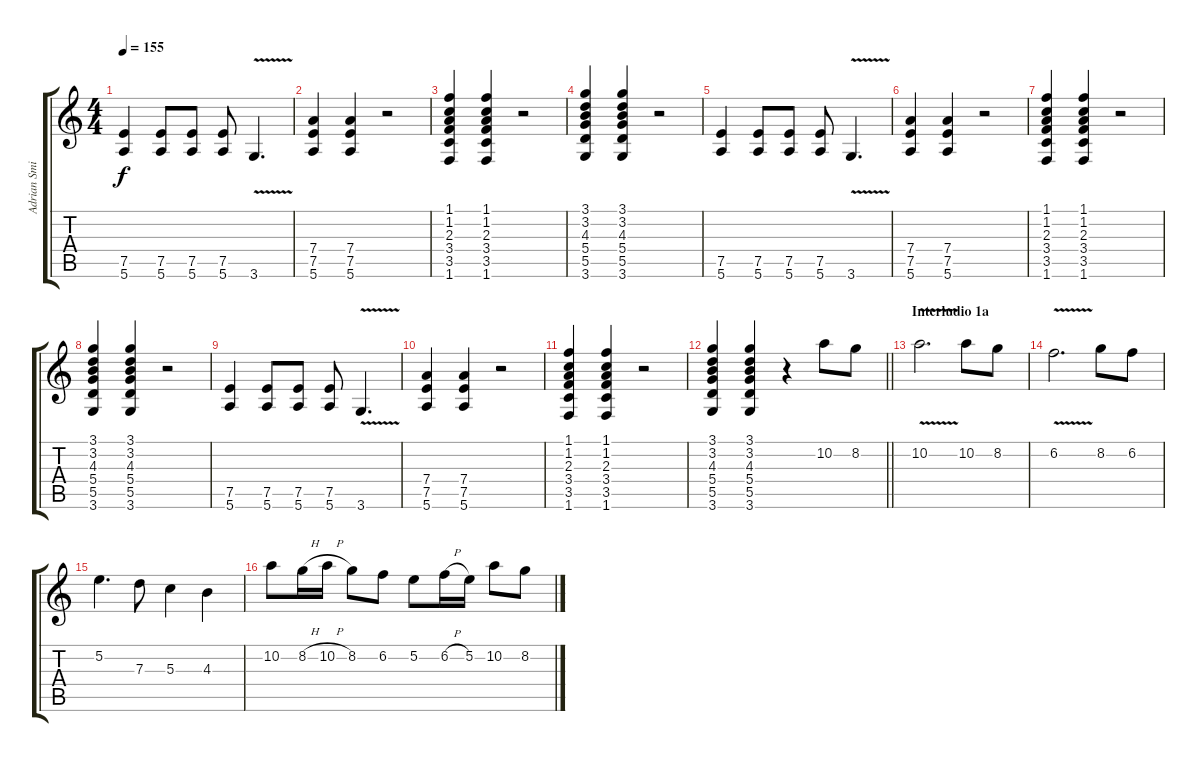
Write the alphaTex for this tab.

\track ("Adrian Smith" "Adrian Smi") {instrument distortionguitar}
\staff {score tabs}
\tuning (E4 B3 G3 D3 A2 E2) {hide}
\ts (4 4)
\tempo 155
\clef g2
\ks c
(7.5 5.6).4{dy f} (7.5 5.6).8 (7.5 5.6).8 (7.5 5.6).8 3.6{v}.4{d} |
(7.4 7.5 5.6).4 (7.4 7.5 5.6).4 r.2 |
(1.1 1.2 2.3 3.4 3.5 1.6).4 (1.1 1.2 2.3 3.4 3.5 1.6).4 r.2 |
(3.1 3.2 4.3 5.4 5.5 3.6).4 (3.1 3.2 4.3 5.4 5.5 3.6).4 r.2 |
(7.5 5.6).4 (7.5 5.6).8 (7.5 5.6).8 (7.5 5.6).8 3.6{v}.4{d} |
(7.4 7.5 5.6).4 (7.4 7.5 5.6).4 r.2 |
(1.1 1.2 2.3 3.4 3.5 1.6).4 (1.1 1.2 2.3 3.4 3.5 1.6).4 r.2 |
(3.1 3.2 4.3 5.4 5.5 3.6).4 (3.1 3.2 4.3 5.4 5.5 3.6).4 r.2 |
(7.5 5.6).4 (7.5 5.6).8 (7.5 5.6).8 (7.5 5.6).8 3.6{v}.4{d} |
(7.4 7.5 5.6).4 (7.4 7.5 5.6).4 r.2 |
(1.1 1.2 2.3 3.4 3.5 1.6).4 (1.1 1.2 2.3 3.4 3.5 1.6).4 r.2 |
\barLineRight lightlight
(3.1 3.2 4.3 5.4 5.5 3.6).4 (3.1 3.2 4.3 5.4 5.5 3.6).4 r.4 10.2.8 8.2.8 |
\section ("" "Interludio 1a")
10.2{v}.2{d} 10.2.8 8.2.8 |
6.2{v}.2{d} 8.2.8 6.2.8 |
5.2.4{d} 7.3.8 5.3.4 4.3.4 |
10.2.8 8.2{h}.16 10.2{h}.16 8.2.8 6.2.8 5.2.8 6.2{h}.16 5.2.16 10.2.8 8.2.8
